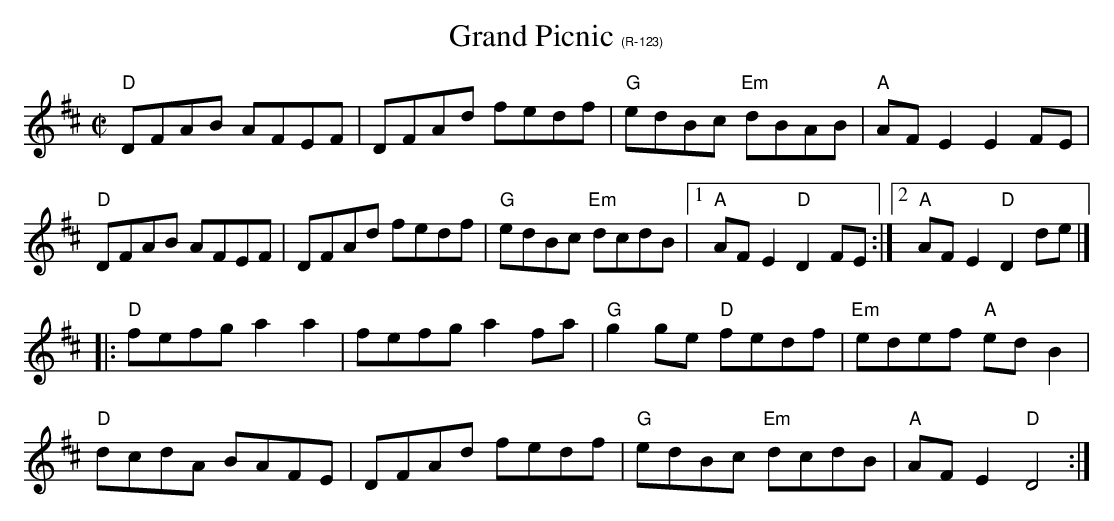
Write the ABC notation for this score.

X:1
$SmallLMargin
$SmallRMargin
T: Grand Picnic $1(R-123)
M: C|
K: D
"D"DFAB AFEF| DFAd fedf| "G"edBc "Em"dBAB| "A"AFE2 E2FE|
"D"DFAB AFEF| DFAd fedf| "G"edBc "Em"dcdB |1 "A"AFE2 "D"D2FE :|2 "A"AFE2 "D"D2de|]
|:"D" fefg a2a2| fefg a2fa| "G"g2ge "D"fedf| "Em"edef "A"edB2|
"D"dcdA BAFE| DFAd fedf| "G"edBc "Em"dcdB | "A"AFE2 "D"D4 :|

$SmallLMargin
$SmallRMargin
